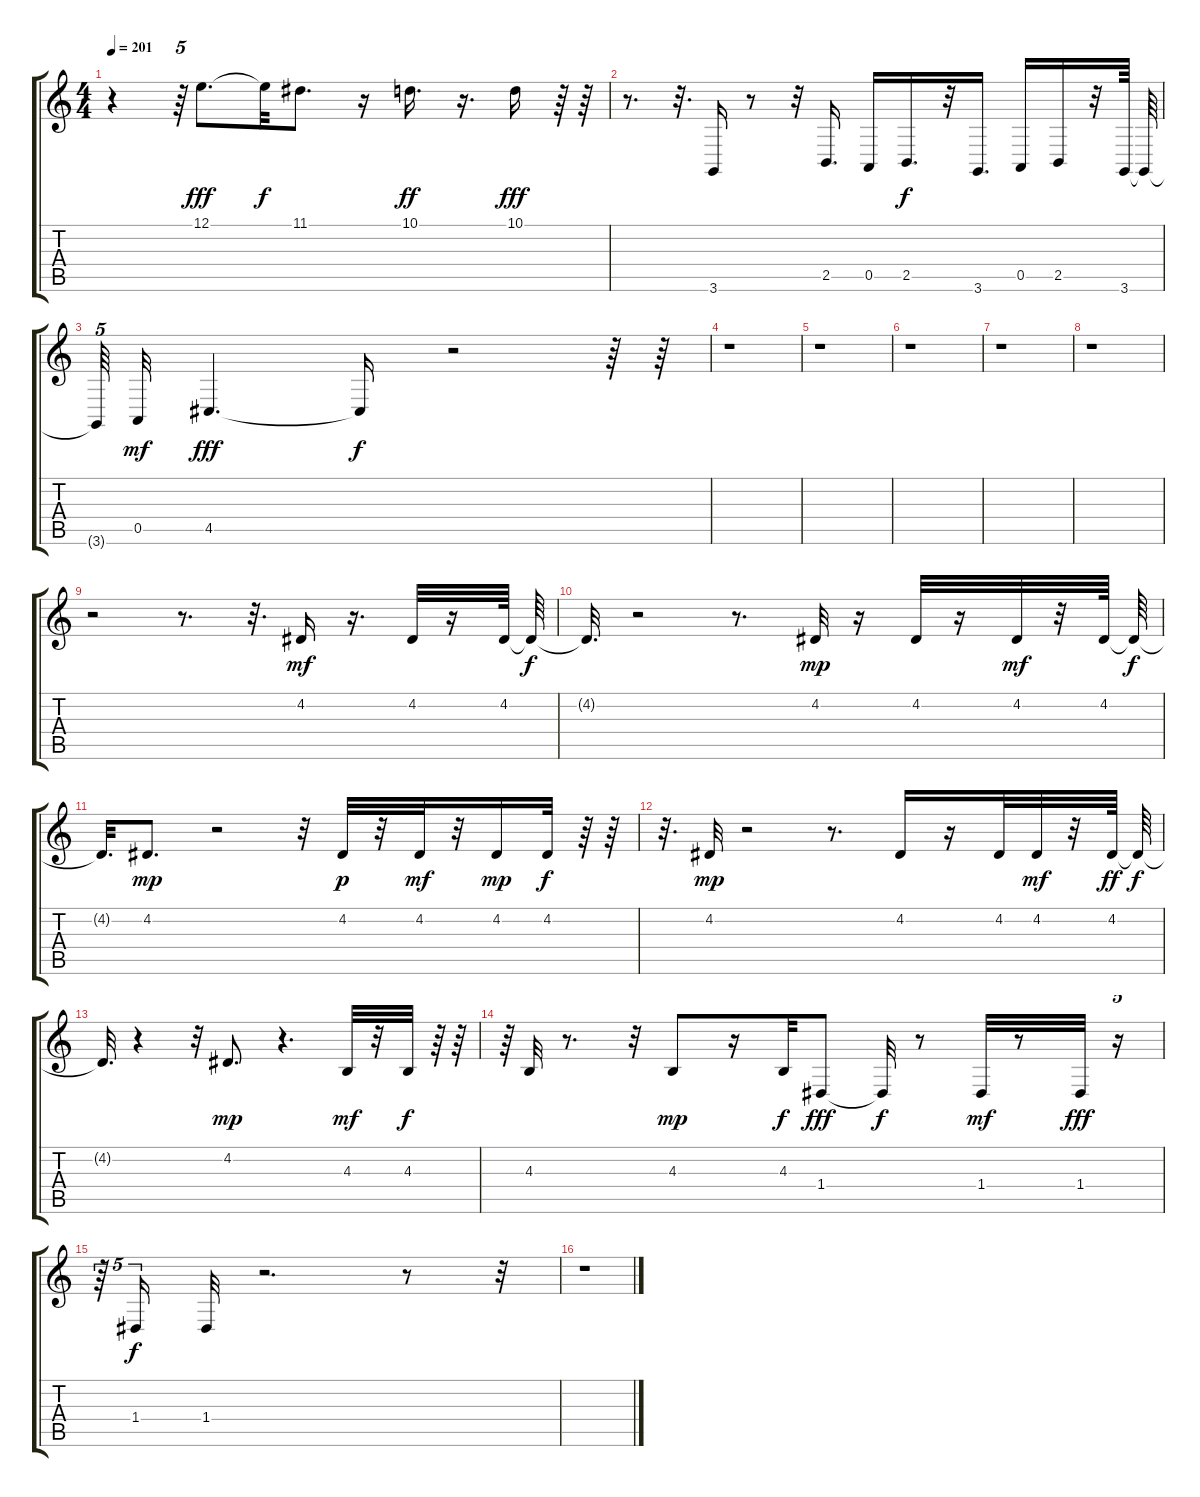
\track "" {instrument acousticgrandpiano}
\staff {score tabs}
\tuning (E4 B3 G3 D3 A2 E2) {hide}
\ts (4 4)
\tempo 201
\clef g2
\ks c
r.4{dy f} r.64{tu (5 4)} 12.1.8{d dy fff} 12.1{t}.32{dy f} 11.1.8{d} r.16 10.1.16{d dy ff} r.16{d} 10.1.16{dy fff} r.64 r.64 |
r.8{d} r.32{d} 3.6.16 r.8 r.32 2.5.16{d} 0.5.16 2.5.16{d dy f} r.32 3.6.16{d} 0.5.16 2.5.16 r.32 3.6.64 3.6{t}.64 |
3.6{t}.64{tu (5 4)} 0.5.32{dy mf} 4.5.4{d dy fff} 4.5{t}.16{dy f} r.2 r.64 r.64 |
r.1 |
r.1 |
r.1 |
r.1 |
r.1 |
r.2 r.8{d} r.32{d} 4.2.16{dy mf} r.16{d} 4.2.32 r.16 4.2.64 4.2{t}.64{dy f} |
4.2{t}.32{d} r.2 r.8{d} 4.2.32{dy mp} r.16 4.2.32 r.16 4.2.32{dy mf} r.32 4.2.64 4.2{t}.64{dy f} |
4.2{t}.32{d} 4.2.8{d dy mp} r.2 r.32 4.2.32{dy p} r.32 4.2.32{dy mf} r.32 4.2.16{dy mp} 4.2.32{dy f} r.64 r.64 |
r.32{d} 4.2.32{dy mp} r.2 r.8{d} 4.2.16 r.16 4.2.32 4.2.32{dy mf} r.32 4.2.64{dy ff} 4.2{t}.64{dy f} |
4.2{t}.32{d} r.4 r.32 4.2.8{d dy mp} r.4{d} 4.3.32{dy mf} r.32 4.3.32{dy f} r.64 r.64 |
r.64{tu (5 4)} 4.3.32 r.8{d} r.32 4.3.8{dy mp} r.16 4.3.32{dy f} 1.4.8{dy fff} 1.4{t}.32{dy f} r.8 1.4.32{dy mf} r.8 1.4.32{dy fff} r.16{tu (5 4)} |
r.64{tu (5 4)} 1.4.16{tu (5 4) dy f} 1.4.32 r.2{d} r.8 r.32 |
r.1
